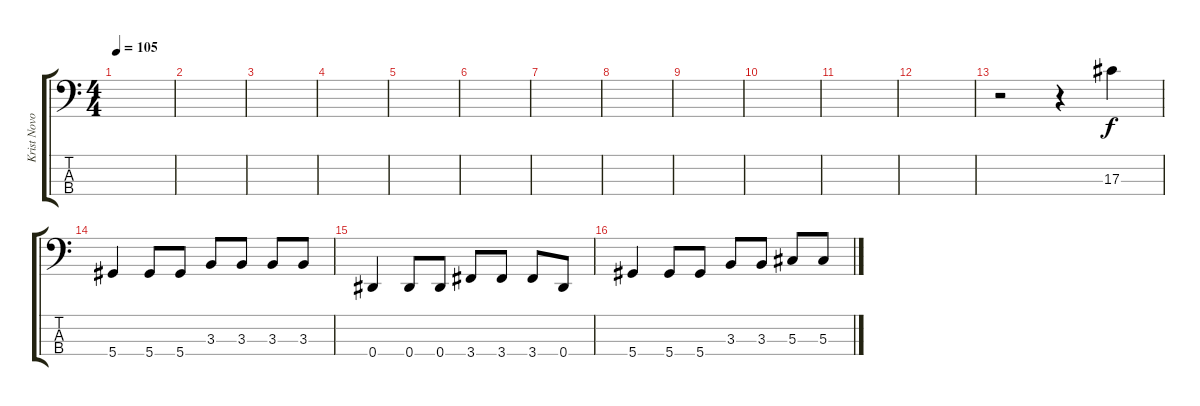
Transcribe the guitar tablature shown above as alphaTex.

\track ("Krist Novoselich's bass" "Krist Novo") {instrument electricbasspick}
\staff {score tabs}
\tuning (Gb2 Db2 Ab1 Eb1) {hide}
\ts (4 4)
\tempo 105
\clef f4
\ks c
|
|
|
|
|
|
|
|
|
|
|
|
r.2 r.4 17.3.4 |
5.4.4 5.4.8 5.4.8 3.3.8 3.3.8 3.3.8 3.3.8 |
0.4.4 0.4.8 0.4.8 3.4.8 3.4.8 3.4.8 0.4.8 |
5.4.4 5.4.8 5.4.8 3.3.8 3.3.8 5.3.8 5.3.8
